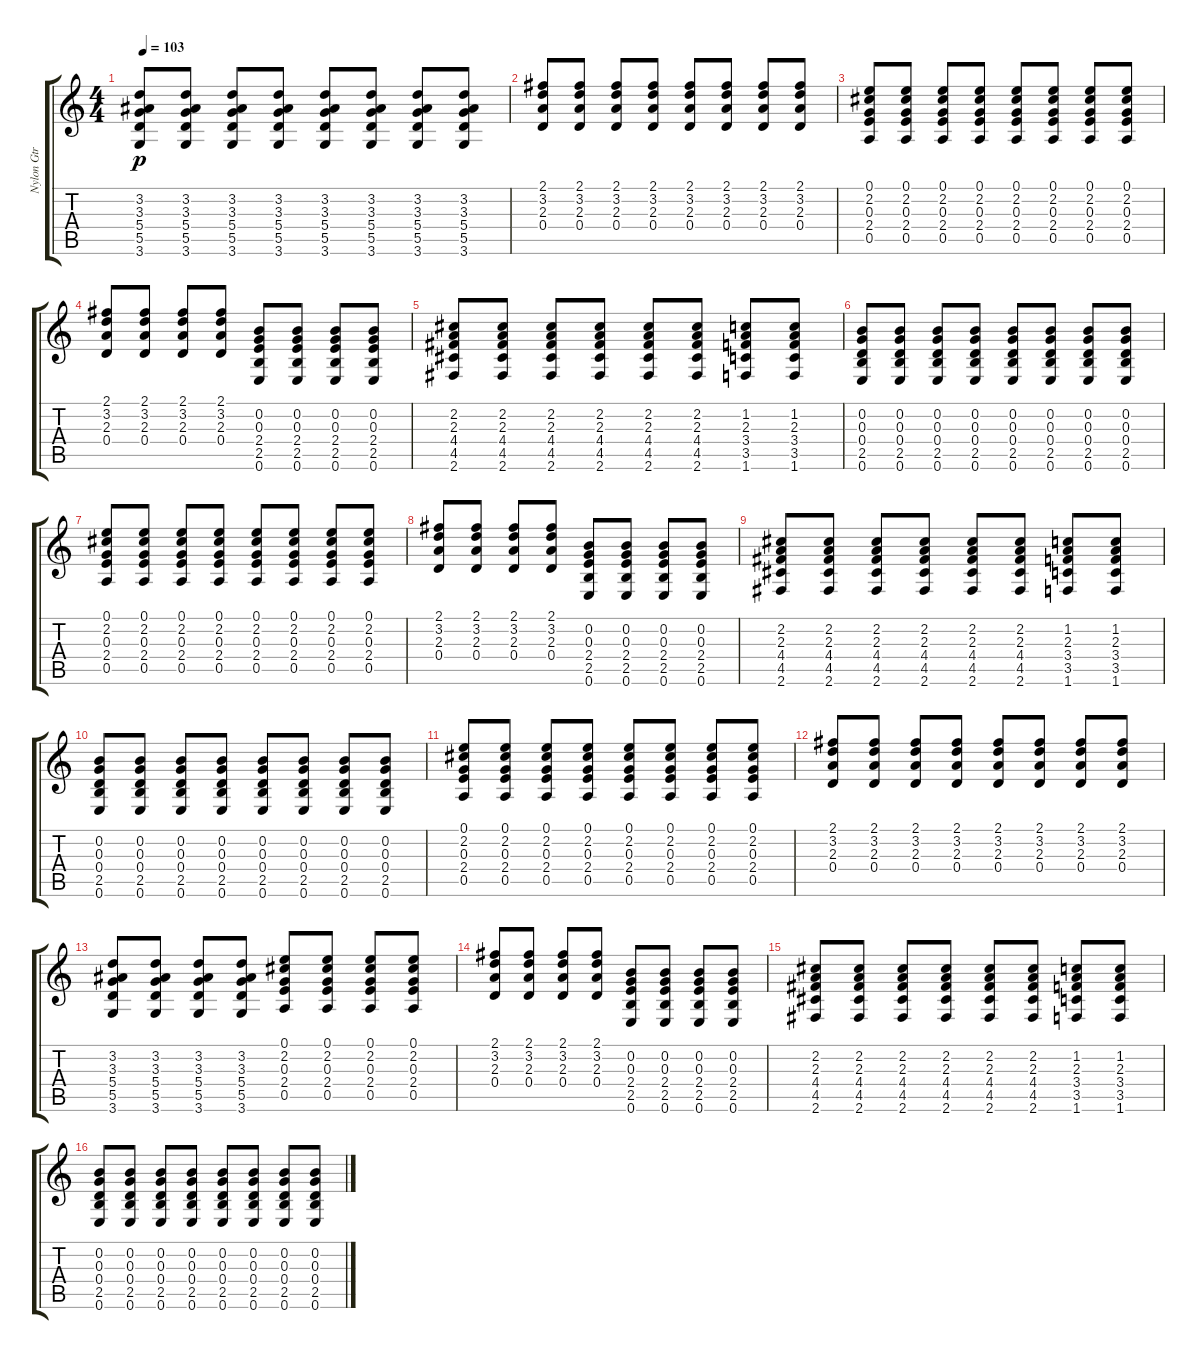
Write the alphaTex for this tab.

\track ("Nylon Gtr 2" "Nylon Gtr ") {instrument acousticguitarnylon}
\staff {score tabs}
\tuning (E4 B3 G3 D3 A2 E2) {hide}
\ts (4 4)
\tempo 103
\clef g2
\ks c
(3.2 3.3 5.4 5.5 3.6).8{dy p} (3.2 3.3 5.4 5.5 3.6).8 (3.2 3.3 5.4 5.5 3.6).8 (3.2 3.3 5.4 5.5 3.6).8 (3.2 3.3 5.4 5.5 3.6).8 (3.2 3.3 5.4 5.5 3.6).8 (3.2 3.3 5.4 5.5 3.6).8 (3.2 3.3 5.4 5.5 3.6).8 |
(2.1 3.2 2.3 0.4).8 (2.1 3.2 2.3 0.4).8 (2.1 3.2 2.3 0.4).8 (2.1 3.2 2.3 0.4).8 (2.1 3.2 2.3 0.4).8 (2.1 3.2 2.3 0.4).8 (2.1 3.2 2.3 0.4).8 (2.1 3.2 2.3 0.4).8 |
(0.1 2.2 0.3 2.4 0.5).8 (0.1 2.2 0.3 2.4 0.5).8 (0.1 2.2 0.3 2.4 0.5).8 (0.1 2.2 0.3 2.4 0.5).8 (0.1 2.2 0.3 2.4 0.5).8 (0.1 2.2 0.3 2.4 0.5).8 (0.1 2.2 0.3 2.4 0.5).8 (0.1 2.2 0.3 2.4 0.5).8 |
(2.1 3.2 2.3 0.4).8 (2.1 3.2 2.3 0.4).8 (2.1 3.2 2.3 0.4).8 (2.1 3.2 2.3 0.4).8 (0.2 0.3 2.4 2.5 0.6).8 (0.2 0.3 2.4 2.5 0.6).8 (0.2 0.3 2.4 2.5 0.6).8 (0.2 0.3 2.4 2.5 0.6).8 |
(2.2 2.3 4.4 4.5 2.6).8 (2.2 2.3 4.4 4.5 2.6).8 (2.2 2.3 4.4 4.5 2.6).8 (2.2 2.3 4.4 4.5 2.6).8 (2.2 2.3 4.4 4.5 2.6).8 (2.2 2.3 4.4 4.5 2.6).8 (1.2 2.3 3.4 3.5 1.6).8 (1.2 2.3 3.4 3.5 1.6).8 |
(0.2 0.3 0.4 2.5 0.6).8 (0.2 0.3 0.4 2.5 0.6).8 (0.2 0.3 0.4 2.5 0.6).8 (0.2 0.3 0.4 2.5 0.6).8 (0.2 0.3 0.4 2.5 0.6).8 (0.2 0.3 0.4 2.5 0.6).8 (0.2 0.3 0.4 2.5 0.6).8 (0.2 0.3 0.4 2.5 0.6).8 |
(0.1 2.2 0.3 2.4 0.5).8 (0.1 2.2 0.3 2.4 0.5).8 (0.1 2.2 0.3 2.4 0.5).8 (0.1 2.2 0.3 2.4 0.5).8 (0.1 2.2 0.3 2.4 0.5).8 (0.1 2.2 0.3 2.4 0.5).8 (0.1 2.2 0.3 2.4 0.5).8 (0.1 2.2 0.3 2.4 0.5).8 |
(2.1 3.2 2.3 0.4).8 (2.1 3.2 2.3 0.4).8 (2.1 3.2 2.3 0.4).8 (2.1 3.2 2.3 0.4).8 (0.2 0.3 2.4 2.5 0.6).8 (0.2 0.3 2.4 2.5 0.6).8 (0.2 0.3 2.4 2.5 0.6).8 (0.2 0.3 2.4 2.5 0.6).8 |
(2.2 2.3 4.4 4.5 2.6).8 (2.2 2.3 4.4 4.5 2.6).8 (2.2 2.3 4.4 4.5 2.6).8 (2.2 2.3 4.4 4.5 2.6).8 (2.2 2.3 4.4 4.5 2.6).8 (2.2 2.3 4.4 4.5 2.6).8 (1.2 2.3 3.4 3.5 1.6).8 (1.2 2.3 3.4 3.5 1.6).8 |
(0.2 0.3 0.4 2.5 0.6).8 (0.2 0.3 0.4 2.5 0.6).8 (0.2 0.3 0.4 2.5 0.6).8 (0.2 0.3 0.4 2.5 0.6).8 (0.2 0.3 0.4 2.5 0.6).8 (0.2 0.3 0.4 2.5 0.6).8 (0.2 0.3 0.4 2.5 0.6).8 (0.2 0.3 0.4 2.5 0.6).8 |
(0.1 2.2 0.3 2.4 0.5).8 (0.1 2.2 0.3 2.4 0.5).8 (0.1 2.2 0.3 2.4 0.5).8 (0.1 2.2 0.3 2.4 0.5).8 (0.1 2.2 0.3 2.4 0.5).8 (0.1 2.2 0.3 2.4 0.5).8 (0.1 2.2 0.3 2.4 0.5).8 (0.1 2.2 0.3 2.4 0.5).8 |
(2.1 3.2 2.3 0.4).8 (2.1 3.2 2.3 0.4).8 (2.1 3.2 2.3 0.4).8 (2.1 3.2 2.3 0.4).8 (2.1 3.2 2.3 0.4).8 (2.1 3.2 2.3 0.4).8 (2.1 3.2 2.3 0.4).8 (2.1 3.2 2.3 0.4).8 |
(3.2 3.3 5.4 5.5 3.6).8 (3.2 3.3 5.4 5.5 3.6).8 (3.2 3.3 5.4 5.5 3.6).8 (3.2 3.3 5.4 5.5 3.6).8 (0.1 2.2 0.3 2.4 0.5).8 (0.1 2.2 0.3 2.4 0.5).8 (0.1 2.2 0.3 2.4 0.5).8 (0.1 2.2 0.3 2.4 0.5).8 |
(2.1 3.2 2.3 0.4).8 (2.1 3.2 2.3 0.4).8 (2.1 3.2 2.3 0.4).8 (2.1 3.2 2.3 0.4).8 (0.2 0.3 2.4 2.5 0.6).8 (0.2 0.3 2.4 2.5 0.6).8 (0.2 0.3 2.4 2.5 0.6).8 (0.2 0.3 2.4 2.5 0.6).8 |
(2.2 2.3 4.4 4.5 2.6).8 (2.2 2.3 4.4 4.5 2.6).8 (2.2 2.3 4.4 4.5 2.6).8 (2.2 2.3 4.4 4.5 2.6).8 (2.2 2.3 4.4 4.5 2.6).8 (2.2 2.3 4.4 4.5 2.6).8 (1.2 2.3 3.4 3.5 1.6).8 (1.2 2.3 3.4 3.5 1.6).8 |
(0.2 0.3 0.4 2.5 0.6).8 (0.2 0.3 0.4 2.5 0.6).8 (0.2 0.3 0.4 2.5 0.6).8 (0.2 0.3 0.4 2.5 0.6).8 (0.2 0.3 0.4 2.5 0.6).8 (0.2 0.3 0.4 2.5 0.6).8 (0.2 0.3 0.4 2.5 0.6).8 (0.2 0.3 0.4 2.5 0.6).8
